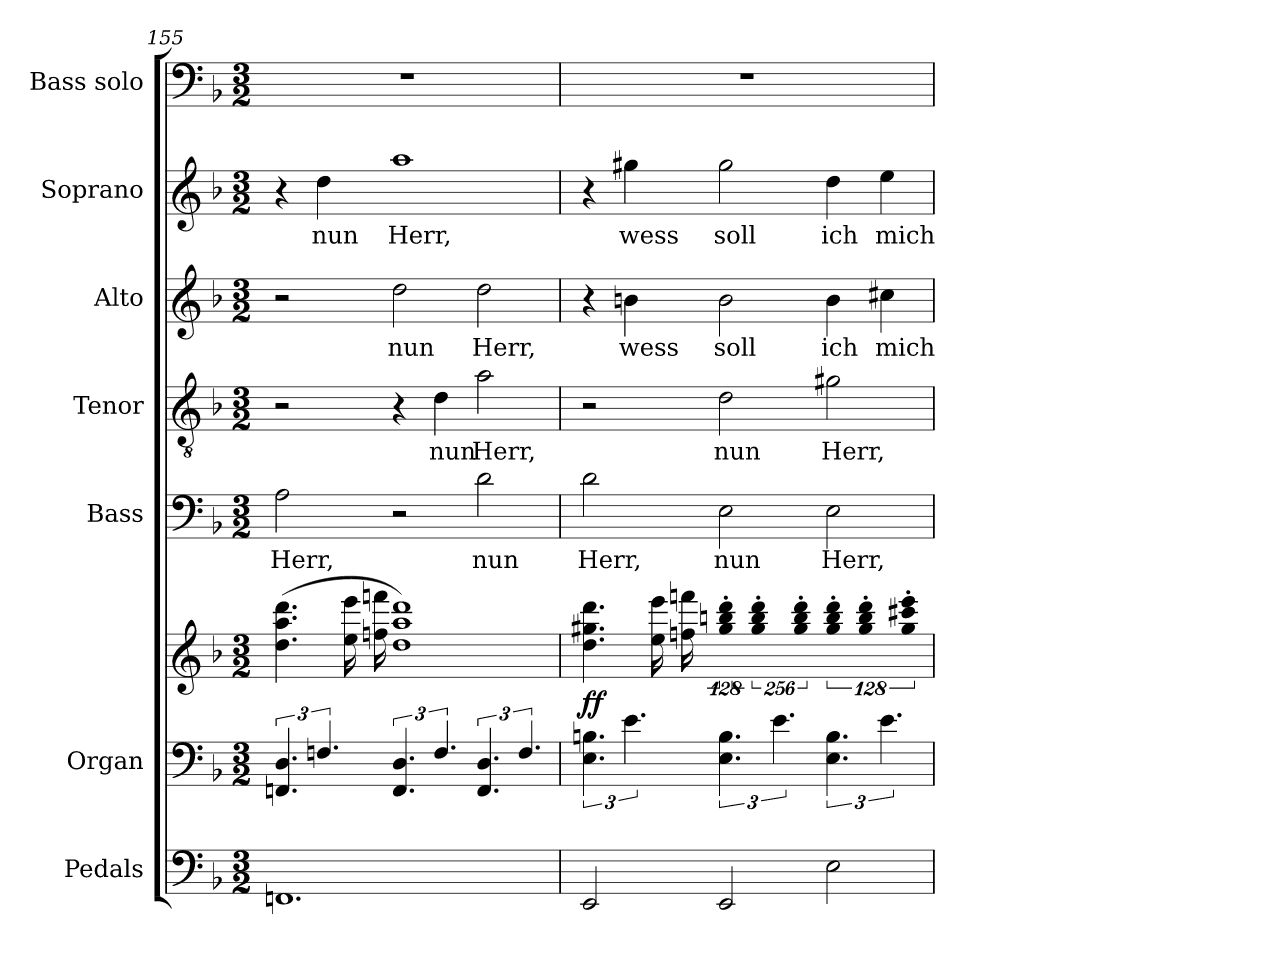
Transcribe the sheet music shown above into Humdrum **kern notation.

**kern	**kern	**kern	**dynam	**kern	**text	**kern	**text	**kern	**text	**kern	**text	**kern
*part7	*part6	*part6	*part6	*part5	*part5	*part4	*part4	*part3	*part3	*part2	*part2	*part1
*staff8	*staff7	*staff6	*staff6/7	*staff5	*staff5	*staff4	*staff4	*staff3	*staff3	*staff2	*staff2	*staff1
*I"Pedals	*I"Organ	*	*	*I"Bass	*	*I"Tenor	*	*I"Alto	*	*I"Soprano	*	*I"Bass solo
*I'Ped.	*I'Org.	*	*	*I'B.	*	*I'T.	*	*I'A.	*	*I'S.	*	*
*clefF4	*clefF4	*clefG2	*	*clefF4	*	*clefGv2	*	*clefG2	*	*clefG2	*	*clefF4
*	*	*	*	*	*	*ITrd7c12	*	*	*	*	*	*
*k[b-]	*k[b-]	*k[b-]	*	*k[b-]	*	*k[b-]	*	*k[b-]	*	*k[b-]	*	*k[b-]
*d:	*d:	*d:	*	*d:	*	*d:	*	*d:	*	*d:	*	*d:
*M3/2	*M3/2	*M3/2	*	*M3/2	*	*M3/2	*	*M3/2	*	*M3/2	*	*M3/2
=155	=155	=155	=155	=155	=155	=155	=155	=155	=155	=155	=155	=155
!	!	!	!	!	!LO:LY:b:color=#000000	!	!	!	!	!	!	!LO:N:vis=1
1.FFni	6.FFni/ 6.Di	(4.ddi\ 4.aai 4.dddi	.	2Ai\	Herr,	2r	.	2r	.	4r	.	1.r
!	!	!	!	!	!	!	!	!	!	!	!LO:LY:b:color=#000000	!
.	6.Fni/	.	.	.	.	.	.	.	.	4ddi\	nun	.
.	.	16eei\ 16eeei	.	.	.	.	.	.	.	.	.	.
.	.	16ffni\ 16fffni	.	.	.	.	.	.	.	.	.	.
!	!	!	!	!	!	!	!	!	!LO:LY:b:color=#000000	!	!	!
!	!	!	!	!	!	!	!	!	!	!	!LO:LY:b:color=#000000	!
.	6.FFi/ 6.Di	1ddi 1aai 1dddi)	.	2r	.	4r	.	2ddi\	nun	1aai	Herr,	.
!	!	!	!	!	!	!	!LO:LY:b:color=#000000	!	!	!	!	!
.	6.Fi/	.	.	.	.	4Di\	nun	.	.	.	.	.
!	!	!	!	!	!LO:LY:b:color=#000000	!	!	!	!	!	!	!
!	!	!	!	!	!	!	!LO:LY:b:color=#000000	!	!	!	!	!
!	!	!	!	!	!	!	!	!	!LO:LY:b:color=#000000	!	!	!
.	6.FFi/ 6.Di	.	.	2di\	nun	2Ai\	Herr,	2ddi\	Herr,	.	.	.
.	6.Fi/	.	.	.	.	.	.	.	.	.	.	.
=156	=156	=156	=156	=156	=156	=156	=156	=156	=156	=156	=156	=156
!	!	!	!	!	!LO:LY:b:color=#000000	!	!	!	!	!	!	!LO:N:vis=1
2EEi/	6.Ei\ 6.Bni	4.ddi\ 4.gg#Xi 4.dddi	ff	2di\	Herr,	2r	.	4r	.	4r	.	1.r
!	!	!	!	!	!	!	!	!	!LO:LY:b:color=#000000	!	!	!
!	!	!	!	!	!	!	!	!	!	!	!LO:LY:b:color=#000000	!
.	6.ei\	.	.	.	.	.	.	4bni\	wess	4gg#Xi\	wess	.
.	.	16eei\ 16eeei	.	.	.	.	.	.	.	.	.	.
.	.	16ffni\ 16fffni	.	.	.	.	.	.	.	.	.	.
!	!	!LO:N:vis=4	!	!	!	!	!	!	!	!	!	!
!	!	!	!	!	!LO:LY:b:color=#000000	!	!	!	!	!	!	!
!	!	!	!	!	!	!	!LO:LY:b:color=#000000	!	!	!	!	!
!	!	!	!	!	!	!	!	!	!LO:LY:b:color=#000000	!	!	!
!	!	!	!	!	!	!	!	!	!	!	!LO:LY:b:color=#000000	!
2EEi/	6.Ei\ 6.Bi	512%85gg#i\' 512%85bbni' 512%85dddi'	.	2Ei\	nun	2Di\	nun	2bi\	soll	2gg#i\	soll	.
!	!	!LO:N:vis=4	!	!	!	!	!	!	!	!	!	!
.	.	1024%171gg#i\' 1024%171bbi' 1024%171dddi'	.	.	.	.	.	.	.	.	.	.
.	6.ei\	.	.	.	.	.	.	.	.	.	.	.
!	!	!LO:N:vis=4	!	!	!	!	!	!	!	!	!	!
.	.	1024%171gg#i\' 1024%171bbi' 1024%171dddi'	.	.	.	.	.	.	.	.	.	.
!	!	!LO:N:vis=4	!	!	!	!	!	!	!	!	!	!
!	!	!	!	!	!LO:LY:b:color=#000000	!	!	!	!	!	!	!
!	!	!	!	!	!	!	!LO:LY:b:color=#000000	!	!	!	!	!
!	!	!	!	!	!	!	!	!	!LO:LY:b:color=#000000	!	!	!
!	!	!	!	!	!	!	!	!	!	!	!LO:LY:b:color=#000000	!
2Ei\	6.Ei\ 6.Bi	512%85gg#i\' 512%85bbi' 512%85dddi'	.	2Ei\	Herr,	2G#Xi\	Herr,	4bi\	ich	4ddi\	ich	.
!	!	!LO:N:vis=4	!	!	!	!	!	!	!	!	!	!
.	.	1024%171gg#i\' 1024%171bbi' 1024%171dddi'	.	.	.	.	.	.	.	.	.	.
!	!	!	!	!	!	!	!	!	!LO:LY:b:color=#000000	!	!	!
!	!	!	!	!	!	!	!	!	!	!	!LO:LY:b:color=#000000	!
.	6.ei\	.	.	.	.	.	.	4cc#Xi\	mich	4eei\	mich	.
!	!	!LO:N:vis=4	!	!	!	!	!	!	!	!	!	!
.	.	1024%171gg#i\' 1024%171ccc#Xi' 1024%171eeei'	.	.	.	.	.	.	.	.	.	.
=	=	=	=	=	=	=	=	=	=	=	=	=
*-	*-	*-	*-	*-	*-	*-	*-	*-	*-	*-	*-	*-
